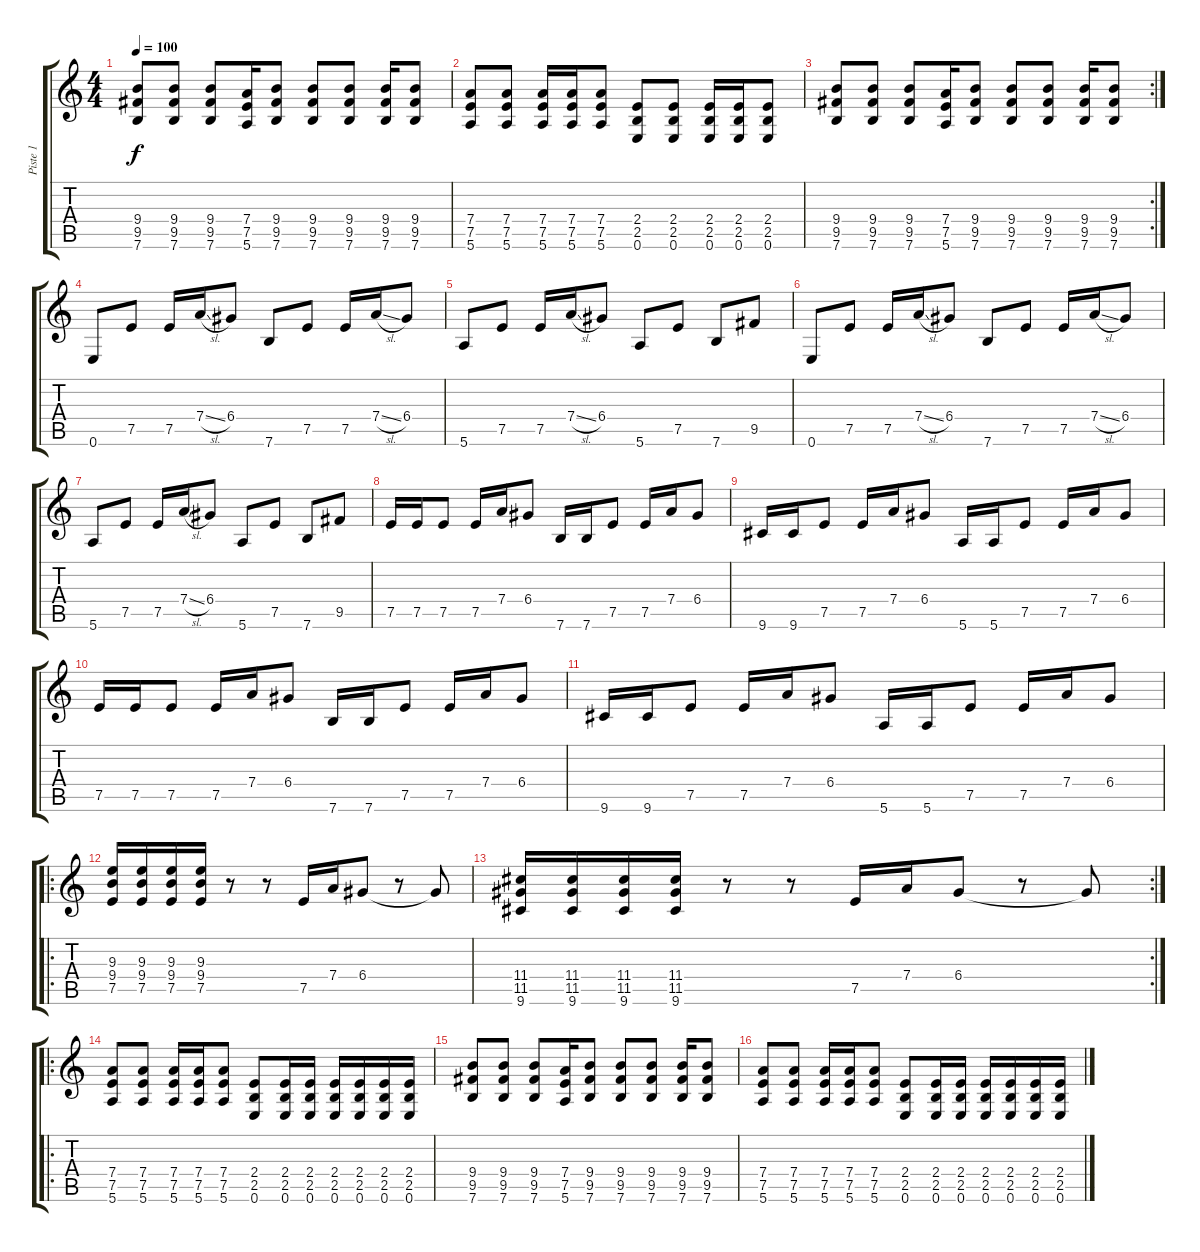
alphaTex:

\track ("Piste 1" "Piste 1") {instrument distortionguitar}
\staff {score tabs}
\tuning (E4 B3 G3 D3 A2 E2) {hide}
\ts (4 4)
\tempo 100
\clef g2
\ks c
(9.4 9.5 7.6).8{dy f} (9.4 9.5 7.6).8 (9.4 9.5 7.6).8 (7.4 7.5 5.6).16 (9.4 9.5 7.6).8 (9.4 9.5 7.6).8 (9.4 9.5 7.6).8 (9.4 9.5 7.6).16 (9.4 9.5 7.6).8 |
(7.4 7.5 5.6).8 (7.4 7.5 5.6).8 (7.4 7.5 5.6).16 (7.4 7.5 5.6).16 (7.4 7.5 5.6).8 (2.4 2.5 0.6).8 (2.4 2.5 0.6).8 (2.4 2.5 0.6).16 (2.4 2.5 0.6).16 (2.4 2.5 0.6).8 |
\rc 2
(9.4 9.5 7.6).8 (9.4 9.5 7.6).8 (9.4 9.5 7.6).8 (7.4 7.5 5.6).16 (9.4 9.5 7.6).8 (9.4 9.5 7.6).8 (9.4 9.5 7.6).8 (9.4 9.5 7.6).16 (9.4 9.5 7.6).8 |
0.6.8 7.5.8 7.5.16 7.4{sl}.16 6.4.8 7.6.8 7.5.8 7.5.16 7.4{sl}.16 6.4.8 |
5.6.8 7.5.8 7.5.16 7.4{sl}.16 6.4.8 5.6.8 7.5.8 7.6.8 9.5.8 |
0.6.8 7.5.8 7.5.16 7.4{sl}.16 6.4.8 7.6.8 7.5.8 7.5.16 7.4{sl}.16 6.4.8 |
5.6.8 7.5.8 7.5.16 7.4{sl}.16 6.4.8 5.6.8 7.5.8 7.6.8 9.5.8 |
7.5.16 7.5.16 7.5.8 7.5.16 7.4.16 6.4.8 7.6.16 7.6.16 7.5.8 7.5.16 7.4.16 6.4.8 |
9.6.16 9.6.16 7.5.8 7.5.16 7.4.16 6.4.8 5.6.16 5.6.16 7.5.8 7.5.16 7.4.16 6.4.8 |
7.5.16 7.5.16 7.5.8 7.5.16 7.4.16 6.4.8 7.6.16 7.6.16 7.5.8 7.5.16 7.4.16 6.4.8 |
9.6.16 9.6.16 7.5.8 7.5.16 7.4.16 6.4.8 5.6.16 5.6.16 7.5.8 7.5.16 7.4.16 6.4.8 |
\ro
(9.3 9.4 7.5).16 (9.3 9.4 7.5).16 (9.3 9.4 7.5).16 (9.3 9.4 7.5).16 r.8 r.8 7.5.16 7.4.16 6.4.8 r.8 6.4{t}.8 |
\rc 2
(11.4 11.5 9.6).16 (11.4 11.5 9.6).16 (11.4 11.5 9.6).16 (11.4 11.5 9.6).16 r.8 r.8 7.5.16 7.4.16 6.4.8 r.8 6.4{t}.8 |
\ro
(7.4 7.5 5.6).8 (7.4 7.5 5.6).8 (7.4 7.5 5.6).16 (7.4 7.5 5.6).16 (7.4 7.5 5.6).8 (2.4 2.5 0.6).8 (2.4 2.5 0.6).16 (2.4 2.5 0.6).16 (2.4 2.5 0.6).16 (2.4 2.5 0.6).16 (2.4 2.5 0.6).16 (2.4 2.5 0.6).16 |
(9.4 9.5 7.6).8 (9.4 9.5 7.6).8 (9.4 9.5 7.6).8 (7.4 7.5 5.6).16 (9.4 9.5 7.6).8 (9.4 9.5 7.6).8 (9.4 9.5 7.6).8 (9.4 9.5 7.6).16 (9.4 9.5 7.6).8 |
(7.4 7.5 5.6).8 (7.4 7.5 5.6).8 (7.4 7.5 5.6).16 (7.4 7.5 5.6).16 (7.4 7.5 5.6).8 (2.4 2.5 0.6).8 (2.4 2.5 0.6).16 (2.4 2.5 0.6).16 (2.4 2.5 0.6).16 (2.4 2.5 0.6).16 (2.4 2.5 0.6).16 (2.4 2.5 0.6).16
